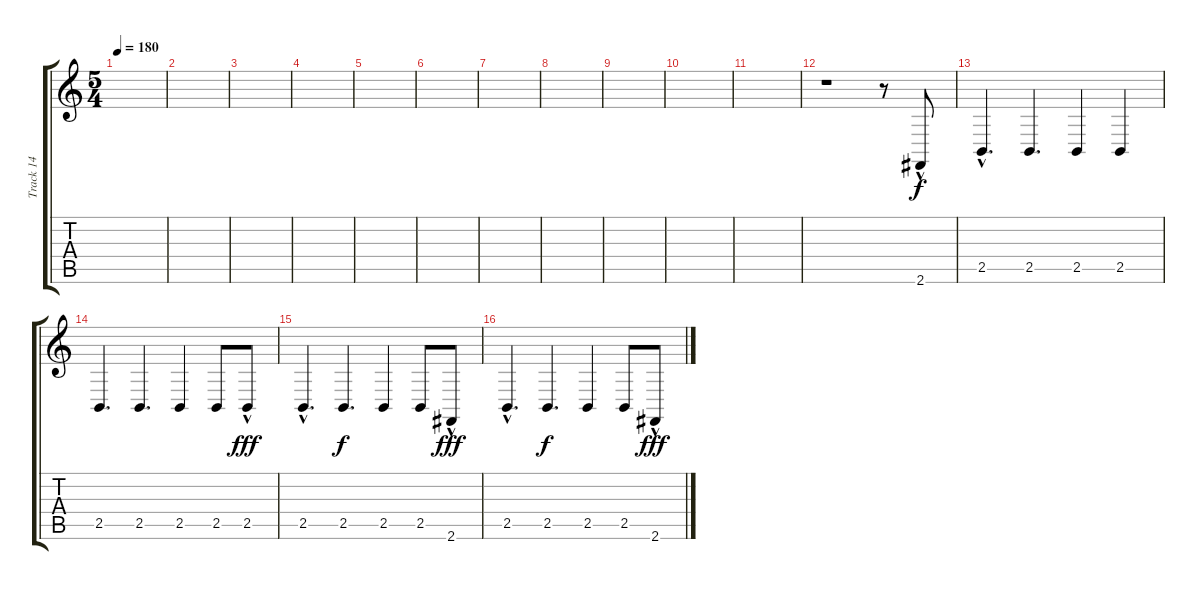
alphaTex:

\track ("Track 14" "Track 14") {instrument timpani}
\staff {score tabs}
\tuning (E4 B3 G3 D3 A2 E2) {hide}
\ts (5 4)
\tempo 180
\clef g2
\ks c
|
|
|
|
|
|
|
|
|
|
|
r.1 r.8 2.6{hac}.8 |
2.5{hac}.4{d} 2.5.4{d dy f} 2.5.4 2.5.4 |
2.5.4{d} 2.5.4{d} 2.5.4 2.5.8 2.5{hac}.8{dy fff} |
2.5{hac}.4{d} 2.5.4{d dy f} 2.5.4 2.5.8 2.6{hac}.8{dy fff} |
2.5{hac}.4{d} 2.5.4{d dy f} 2.5.4 2.5.8 2.6{hac}.8{dy fff}
